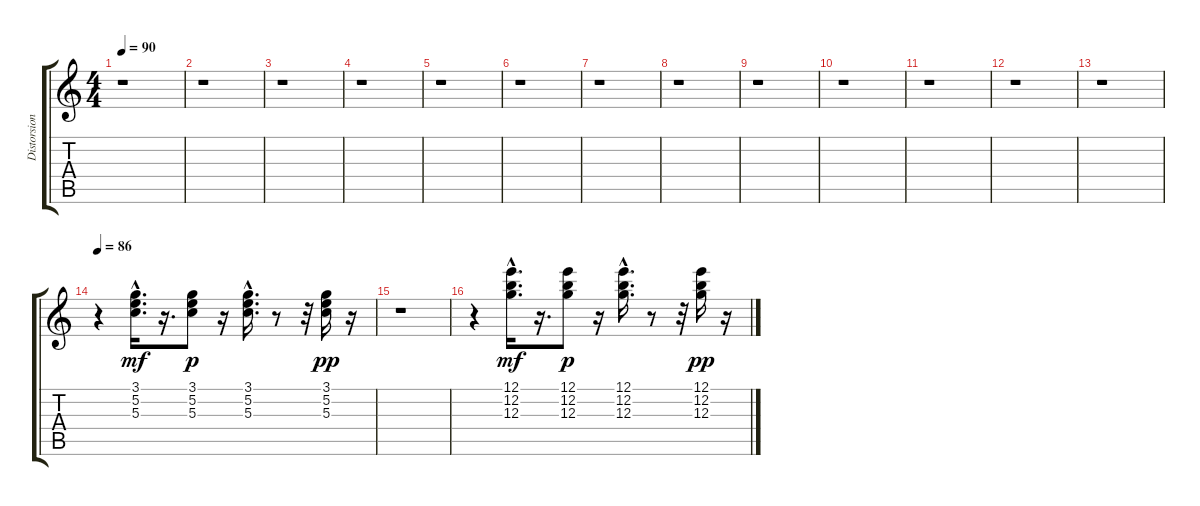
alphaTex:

\track ("Distorsion" "Distorsion") {instrument distortionguitar}
\staff {score tabs}
\tuning (E4 B3 G3 D3 A2 E2) {hide}
\ts (4 4)
\tempo 90
\clef g2
\ks c
r.1{dy mf} |
r.1 |
r.1 |
r.1 |
r.1 |
r.1 |
r.1 |
r.1 |
r.1 |
r.1 |
r.1 |
r.1 |
r.1 |
\tempo 86
r.4 (3.1{hac} 5.2{hac} 5.3{hac}).16{d} r.16{d} (3.1 5.2 5.3).8{dy p} r.16 (3.1{hac} 5.2{hac} 5.3{hac}).16{d} r.8 r.32 (3.1 5.2 5.3).16{dy pp} r.16 |
r.1 |
r.4 (12.1{hac} 12.2{hac} 12.3{hac}).16{d dy mf} r.16{d} (12.1 12.2 12.3).8{dy p} r.16 (12.1{hac} 12.2{hac} 12.3{hac}).16{d} r.8 r.32 (12.1 12.2 12.3).16{dy pp} r.16
